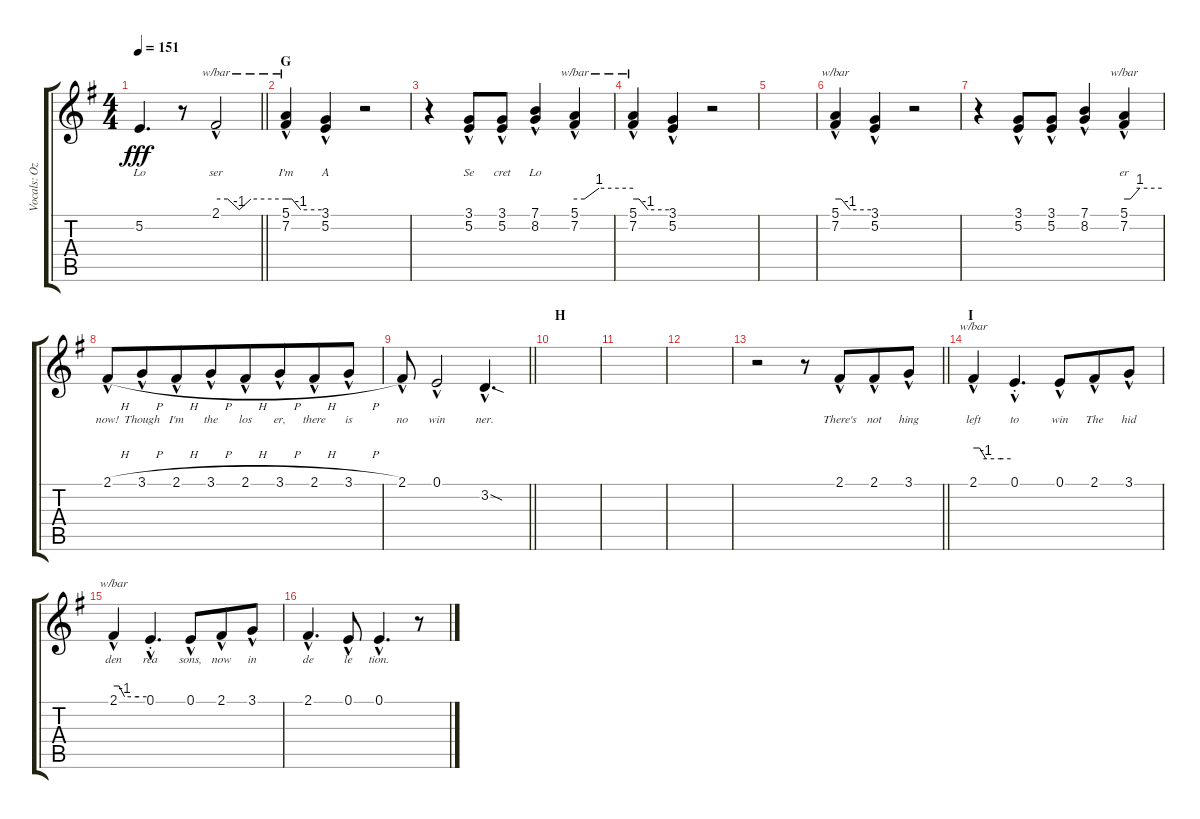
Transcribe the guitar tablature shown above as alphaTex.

\track ("Vocals: Ozzy" "Vocals: Oz") {instrument lead2sawtooth}
\staff {score tabs}
\tuning (E4 B3 G3 D3 A2 E2) {hide}
\ts (4 4)
\tempo 151
\clef g2
\barLineRight lightlight
\ks g
5.2{t}.4{d lyrics (0 "Lo") lyrics (1 "") lyrics (2 "") lyrics (3 "") lyrics (4 "") dy fff} r.8 2.1{hac}.2{tbe (custom default 0 0 10 0 20 -4 30 0 60 0) lyrics (0 "ser") lyrics (1 "") lyrics (2 "") lyrics (3 "") lyrics (4 "")} |
\section ("" "G")
(5.1{hac} 7.2{hac}).4{tbe (custom default 0 0 10 0 25 -4 60 -4) lyrics (0 "I'm") lyrics (1 "") lyrics (2 "") lyrics (3 "") lyrics (4 "")} (3.1{hac} 5.2{hac}).4{lyrics (0 "A") lyrics (1 "") lyrics (2 "") lyrics (3 "") lyrics (4 "")} r.2 |
r.4 (3.1{hac} 5.2{hac}).8{lyrics (0 "Se") lyrics (1 "") lyrics (2 "") lyrics (3 "") lyrics (4 "")} (3.1{hac} 5.2{hac}).8{lyrics (0 "cret") lyrics (1 "") lyrics (2 "") lyrics (3 "") lyrics (4 "")} (7.1{hac} 8.2{hac}).4{lyrics (0 "Lo") lyrics (1 "") lyrics (2 "") lyrics (3 "") lyrics (4 "")} (5.1{hac} 7.2{hac}).4{tbe (custom default 0 0 10 0 25 4 60 4) lyrics (0 "") lyrics (1 "") lyrics (2 "") lyrics (3 "") lyrics (4 "")} |
(5.1{hac} 7.2{hac}).4{tbe (custom default 0 0 10 0 25 -4 60 -4) lyrics (0 "") lyrics (1 "") lyrics (2 "") lyrics (3 "") lyrics (4 "")} (3.1{hac} 5.2{hac}).4{lyrics (0 "") lyrics (1 "") lyrics (2 "") lyrics (3 "") lyrics (4 "")} r.2 |
|
(5.1{hac} 7.2{hac}).4{tbe (custom default 0 0 10 0 25 -4 60 -4) lyrics (0 "") lyrics (1 "") lyrics (2 "") lyrics (3 "") lyrics (4 "")} (3.1{hac} 5.2{hac}).4{lyrics (0 "") lyrics (1 "") lyrics (2 "") lyrics (3 "") lyrics (4 "")} r.2 |
r.4 (3.1{hac} 5.2{hac}).8{lyrics (0 "") lyrics (1 "") lyrics (2 "") lyrics (3 "") lyrics (4 "")} (3.1{hac} 5.2{hac}).8{lyrics (0 "") lyrics (1 "") lyrics (2 "") lyrics (3 "") lyrics (4 "")} (7.1{hac} 8.2{hac}).4{lyrics (0 "") lyrics (1 "") lyrics (2 "") lyrics (3 "") lyrics (4 "")} (5.1{hac} 7.2{hac}).4{tbe (custom default 0 0 10 0 25 4 60 4) lyrics (0 "er") lyrics (1 "") lyrics (2 "") lyrics (3 "") lyrics (4 "")} |
2.1{h hac}.8{lyrics (0 "now!") lyrics (1 "") lyrics (2 "") lyrics (3 "") lyrics (4 "")} 3.1{h hac}.8{lyrics (0 "Though") lyrics (1 "") lyrics (2 "") lyrics (3 "") lyrics (4 "") beam merge} 2.1{h hac}.8{lyrics (0 "I'm") lyrics (1 "") lyrics (2 "") lyrics (3 "") lyrics (4 "")} 3.1{h hac}.8{lyrics (0 "the") lyrics (1 "") lyrics (2 "") lyrics (3 "") lyrics (4 "") beam merge} 2.1{h hac}.8{lyrics (0 "los") lyrics (1 "") lyrics (2 "") lyrics (3 "") lyrics (4 "")} 3.1{h hac}.8{lyrics (0 "er,") lyrics (1 "") lyrics (2 "") lyrics (3 "") lyrics (4 "") beam merge} 2.1{h hac}.8{lyrics (0 "there") lyrics (1 "") lyrics (2 "") lyrics (3 "") lyrics (4 "")} 3.1{h hac}.8{lyrics (0 "is") lyrics (1 "") lyrics (2 "") lyrics (3 "") lyrics (4 "")} |
\barLineRight lightlight
2.1{hac}.8{lyrics (0 "no") lyrics (1 "") lyrics (2 "") lyrics (3 "") lyrics (4 "")} 0.1{hac}.2{lyrics (0 "win") lyrics (1 "") lyrics (2 "") lyrics (3 "") lyrics (4 "")} 3.2{sod hac}.4{d lyrics (0 "ner.") lyrics (1 "") lyrics (2 "") lyrics (3 "") lyrics (4 "")} |
\section ("" "H")
|
|
|
\barLineRight lightlight
r.2 r.8 2.1{hac}.8{lyrics (0 "There's") lyrics (1 "") lyrics (2 "") lyrics (3 "") lyrics (4 "") beam merge} 2.1{hac}.8{lyrics (0 "not") lyrics (1 "") lyrics (2 "") lyrics (3 "") lyrics (4 "")} 3.1{hac}.8{lyrics (0 "hing") lyrics (1 "") lyrics (2 "") lyrics (3 "") lyrics (4 "")} |
\section ("" "I")
2.1{hac}.4{tbe (custom default 0 0 10 0 20 -4 45 -4 60 -4) lyrics (0 "left") lyrics (1 "") lyrics (2 "") lyrics (3 "") lyrics (4 "")} 0.1{hac st}.4{d lyrics (0 "to") lyrics (1 "") lyrics (2 "") lyrics (3 "") lyrics (4 "")} 0.1{hac}.8{lyrics (0 "win") lyrics (1 "") lyrics (2 "") lyrics (3 "") lyrics (4 "") beam merge} 2.1{hac}.8{lyrics (0 "The") lyrics (1 "") lyrics (2 "") lyrics (3 "") lyrics (4 "")} 3.1{hac}.8{lyrics (0 "hid") lyrics (1 "") lyrics (2 "") lyrics (3 "") lyrics (4 "")} |
2.1{hac}.4{tbe (custom default 0 0 10 0 20 -4 45 -4 60 -4) lyrics (0 "den") lyrics (1 "") lyrics (2 "") lyrics (3 "") lyrics (4 "")} 0.1{hac st}.4{d lyrics (0 "rea") lyrics (1 "") lyrics (2 "") lyrics (3 "") lyrics (4 "")} 0.1{hac}.8{lyrics (0 "sons,") lyrics (1 "") lyrics (2 "") lyrics (3 "") lyrics (4 "") beam merge} 2.1{hac}.8{lyrics (0 "now") lyrics (1 "") lyrics (2 "") lyrics (3 "") lyrics (4 "")} 3.1{hac}.8{lyrics (0 "in") lyrics (1 "") lyrics (2 "") lyrics (3 "") lyrics (4 "")} |
2.1{hac}.4{d lyrics (0 "de") lyrics (1 "") lyrics (2 "") lyrics (3 "") lyrics (4 "")} 0.1{hac}.8{lyrics (0 "le") lyrics (1 "") lyrics (2 "") lyrics (3 "") lyrics (4 "")} 0.1{hac}.4{d lyrics (0 "tion.") lyrics (1 "") lyrics (2 "") lyrics (3 "") lyrics (4 "")} r.8
